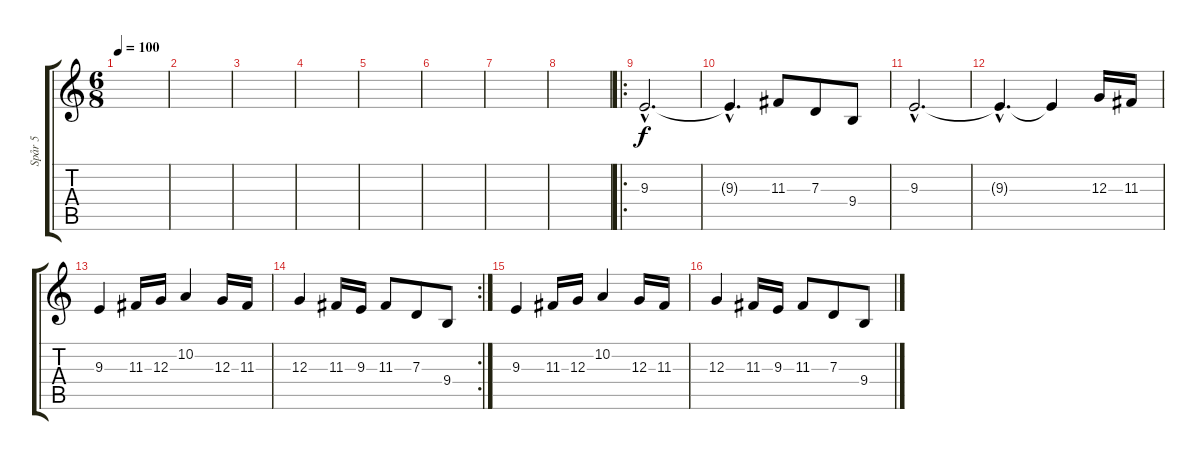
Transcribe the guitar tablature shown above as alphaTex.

\track ("Spår 5" "Spår 5") {instrument altosax}
\staff {score tabs}
\tuning (E4 B3 G3 D3 A2 E2) {hide}
\ts (6 8)
\tempo 100
\clef g2
\ks c
|
|
|
|
|
|
|
|
\ro
9.3{hac}.2{d} |
9.3{hac t}.4{d} 11.3.8 7.3.8 9.4.8 |
9.3{hac}.2{d} |
9.3{hac t}.4{d} 9.3{t}.4 12.3.16 11.3.16 |
9.3.4 11.3.16 12.3.16 10.2.4 12.3.16 11.3.16 |
\rc 2
12.3.4 11.3.16 9.3.16 11.3.8 7.3.8 9.4.8 |
9.3.4 11.3.16 12.3.16 10.2.4 12.3.16 11.3.16 |
12.3.4 11.3.16 9.3.16 11.3.8 7.3.8 9.4.8
